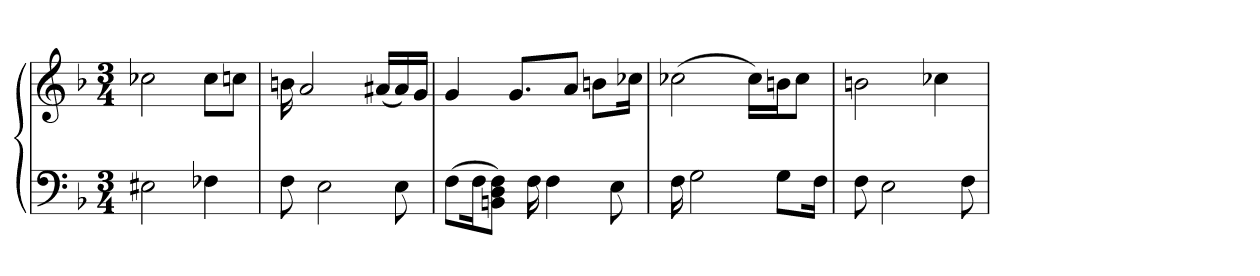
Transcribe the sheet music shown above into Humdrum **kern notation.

**kern	**kern
*part1	*part1
*staff2	*staff1
*clefF4	*clefG2
*k[b-]	*k[b-]
*M3/4	*M3/4
=1	=1
2E#X	2cc-X
4F-X	8cc-\L
.	8ccn\J
=2	=2
8F	16bn
.	2a
2E	.
.	(16a#X/LL
8E	16a#/)
.	16g/JJ
=3	=3
(8F\L	4g
16F\K	.
8BBn\ 8D\ 8F\J)	.
.	8.g/L
16F	.
4F	.
.	8a/J
.	8bn\L
8E	.
.	16cc-X\Jk
=4	=4
16F	(2cc-X
2G	.
.	16cc-\LL)
8G\L	16bn\J
.	8cc-\J
16F\Jk	.
=5	=5
8F	2bn
2E	.
.	4cc-X
8F	.
=	=
*-	*-
